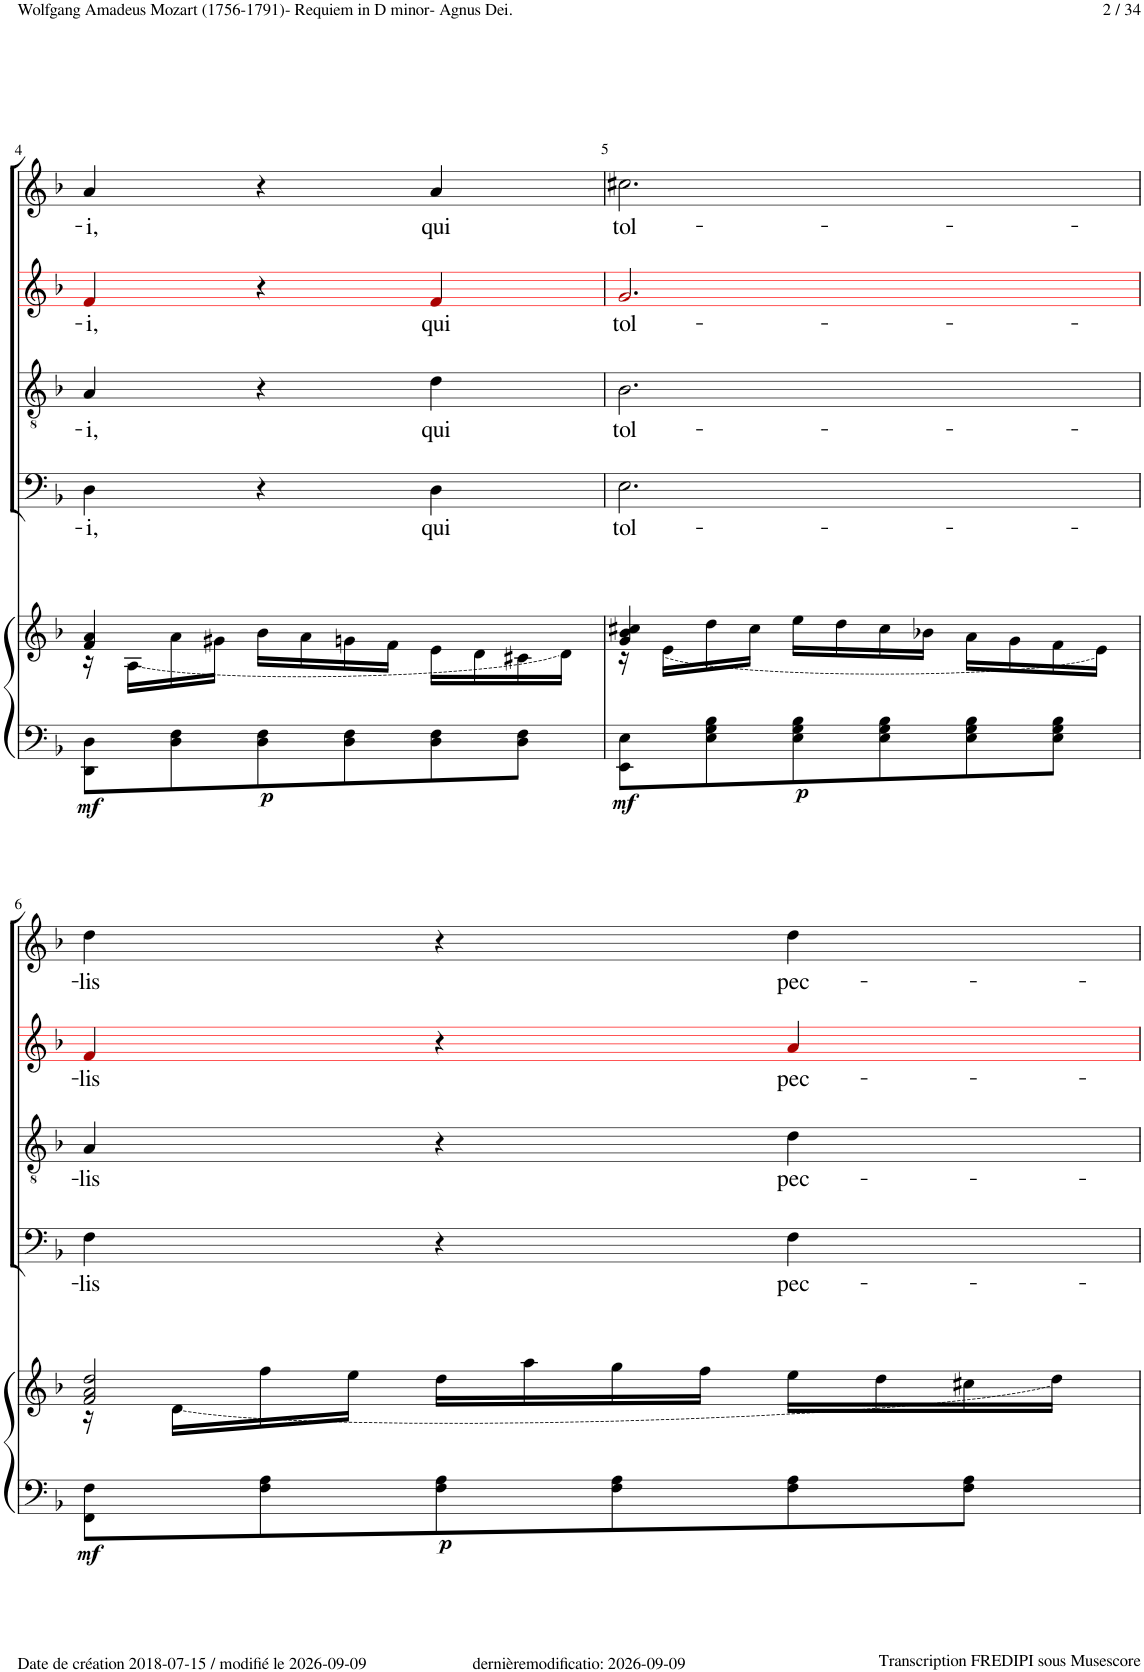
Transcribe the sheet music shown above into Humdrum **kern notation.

**kern	**kern	**dynam	**kern	**text	**kern	**text	**kern	**text	**kern	**text
*part5	*part5	*part5	*part4	*part4	*part3	*part3	*part2	*part2	*part1	*part1
*staff6	*staff5	*staff5/6	*staff4	*staff4	*staff3	*staff3	*staff2	*staff2	*staff1	*staff1
*I"Piano	*	*	*I"Bass	*	*I"Tenor	*	*I"Alto	*	*I"Soprano	*
*I'Pno	*	*	*	*	*	*	*	*	*	*
!!LO:PB:g=z
*clefF4	*clefG2	*	*clefF4	*	*clefGv2	*	*clefG2	*	*clefG2	*
*	*	*	*	*	*	*	*ITrd1c2	*	*	*
*k[b-]	*k[b-]	*	*k[b-]	*	*k[b-]	*	*k[b-]	*	*k[b-]	*
*M3/4	*M3/4	*	*M3/4	*	*M3/4	*	*M3/4	*	*M3/4	*
=4	=4	=4	=4	=4	=4	=4	=4	=4	=4	=4
*	*^	*	*	*	*	*	*	*	*	*
!	!	!	!LO:DY:b=2	!	!LO:LY:b	!	!LO:LY:b	!	!LO:LY:b	!	!LO:LY:b
8DD\ 8D\L	4f/ 4a/	16r	mf	4D!\	-i,	4A!/	-i,	4f!i/	-i,	4a!/	-i,
.	.	(16A\LL	.	.	.	.	.	.	.	.	.
8D\ 8F\	.	16a\	.	.	.	.	.	.	.	.	.
.	.	16g#X\JJ	.	.	.	.	.	.	.	.	.
!	!	!	!LO:DY:b=2	!	!	!	!	!	!	!	!
8D\ 8F\	2ryy	16b-\LL	p	4r	.	4r	.	4r	.	4r	.
.	.	16a\	.	.	.	.	.	.	.	.	.
8D\ 8F\	.	16gn\	.	.	.	.	.	.	.	.	.
.	.	16f\JJ	.	.	.	.	.	.	.	.	.
!	!	!	!	!	!LO:LY:b	!	!LO:LY:b	!	!LO:LY:b	!	!LO:LY:b
8D\ 8F\	.	16e\LL	.	4D!\	qui	4d!\	qui	4f!i/	qui	4a!/	qui
.	.	16d\	.	.	.	.	.	.	.	.	.
8D\ 8F\J	.	16c#X\	.	.	.	.	.	.	.	.	.
.	.	16d\JJ)	.	.	.	.	.	.	.	.	.
=5	=5	=5	=5	=5	=5	=5	=5	=5	=5	=5	=5
!	!	!	!LO:DY:b=2	!	!LO:LY:b	!	!LO:LY:b	!	!LO:LY:b	!	!LO:LY:b
8EE\ 8E\L	4g/ 4b-/ 4cc#X/	16r	mf	2.E!\	tol-	2.B-!\	tol-	2.g!i/	tol-	2.cc#X!\	tol-
.	.	(16e\LL	.	.	.	.	.	.	.	.	.
8E\ 8G\ 8B-\	.	16dd\	.	.	.	.	.	.	.	.	.
.	.	16cc#\JJ	.	.	.	.	.	.	.	.	.
!	!	!	!LO:DY:b=2	!	!	!	!	!	!	!	!
8E\ 8G\ 8B-\	2ryy	16ee\LL	p	.	.	.	.	.	.	.	.
.	.	16dd\	.	.	.	.	.	.	.	.	.
8E\ 8G\ 8B-\	.	16cc#\	.	.	.	.	.	.	.	.	.
.	.	16b-X\JJ	.	.	.	.	.	.	.	.	.
8E\ 8G\ 8B-\	.	16a\LL	.	.	.	.	.	.	.	.	.
.	.	16g\	.	.	.	.	.	.	.	.	.
8E\ 8G\ 8B-\J	.	16f\	.	.	.	.	.	.	.	.	.
.	.	16e\JJ)	.	.	.	.	.	.	.	.	.
!!LO:LB:g=z
=6	=6	=6	=6	=6	=6	=6	=6	=6	=6	=6	=6
!	!	!	!LO:DY:b=2	!	!LO:LY:b	!	!LO:LY:b	!	!LO:LY:b	!	!LO:LY:b
8FF\ 8F\L	2f/ 2a/ 2dd/	16r	mf	4F!\	-lis	4A!/	-lis	4f!i/	-lis	4dd!\	-lis
.	.	(16d\LL	.	.	.	.	.	.	.	.	.
8F\ 8A\	.	16ff\	.	.	.	.	.	.	.	.	.
.	.	16ee\JJ	.	.	.	.	.	.	.	.	.
!	!	!	!LO:DY:b=2	!	!	!	!	!	!	!	!
8F\ 8A\	.	16dd\LL	p	4r	.	4r	.	4r	.	4r	.
.	.	16aa\	.	.	.	.	.	.	.	.	.
8F\ 8A\	.	16gg\	.	.	.	.	.	.	.	.	.
.	.	16ff\JJ	.	.	.	.	.	.	.	.	.
!	!	!	!	!	!LO:LY:b	!	!LO:LY:b	!	!LO:LY:b	!	!LO:LY:b
8F\ 8A\	4ryy	16ee\LL	.	4F!\	pec-	4d!\	pec-	4a!i/	pec-	4dd!\	pec-
.	.	16dd\	.	.	.	.	.	.	.	.	.
8F\ 8A\J	.	16cc#X\	.	.	.	.	.	.	.	.	.
.	.	16dd\JJ)	.	.	.	.	.	.	.	.	.
*	*v	*v	*	*	*	*	*	*	*	*	*
=	=	=	=	=	=	=	=	=	=	=
*-	*-	*-	*-	*-	*-	*-	*-	*-	*-	*-
